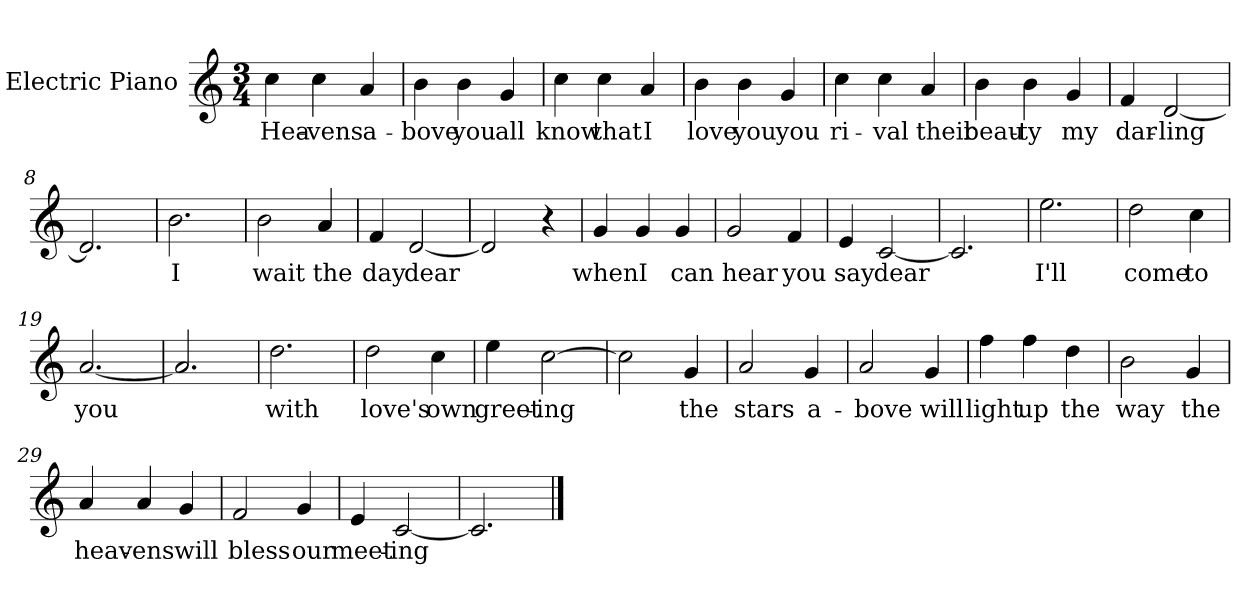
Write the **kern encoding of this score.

**kern	**text
*part1	*part1
*staff1	*staff1
*I"Electric Piano	*
*I'E.Pno	*
*clefG2	*
*k[]	*
*C:	*
*M3/4	*
=1	=1
4cc\	Hea-
4cc\	-vens
4a/	a-
=2	=2
4b\	-bove
4b\	you
4g/	all
=3	=3
4cc\	know
4cc\	that
4a/	I
=4	=4
4b\	love
4b\	you
4g/	you
=5	=5
4cc\	ri-
4cc\	-val
4a/	their
!!LO:LB:g=z
=6	=6
4b\	beau-
4b\	-ty
4g/	my
=7	=7
4f/	dar-
[2d/	-ling
=8	=8
2.d/]	.
=9	=9
2.b\	I
=10	=10
2b\	wait
4a/	the
=11	=11
4f/	day
[2d/	dear
=12	=12
2d/]	.
4r	.
=13	=13
4g/	when
4g/	I
4g/	can
!!LO:LB:g=z
=14	=14
2g/	hear
4f/	you
=15	=15
4e/	say
[2c/	dear
=16	=16
2.c/]	.
=17	=17
2.ee\	I'll
=18	=18
2dd\	come
4cc\	to
=19	=19
[2.a/	you
=20	=20
2.a/]	.
=21	=21
2.dd\	with
=22	=22
2dd\	love's
4cc\	own
=23	=23
4ee\	greet-
[2cc\	-ing
!!LO:LB:g=z
=24	=24
2cc\]	.
4g/	the
=25	=25
2a/	stars
4g/	a-
=26	=26
2a/	-bove
4g/	will
=27	=27
4ff\	light
4ff\	up
4dd\	the
=28	=28
2b\	way
4g/	the
=29	=29
4a/	heav-
4a/	-ens
4g/	will
=30	=30
2f/	bless
4g/	our
!!LO:LB:g=z
=31	=31
4e/	meet-
[2c/	-ing
=32	=32
2.c/]	.
==	==
*-	*-
